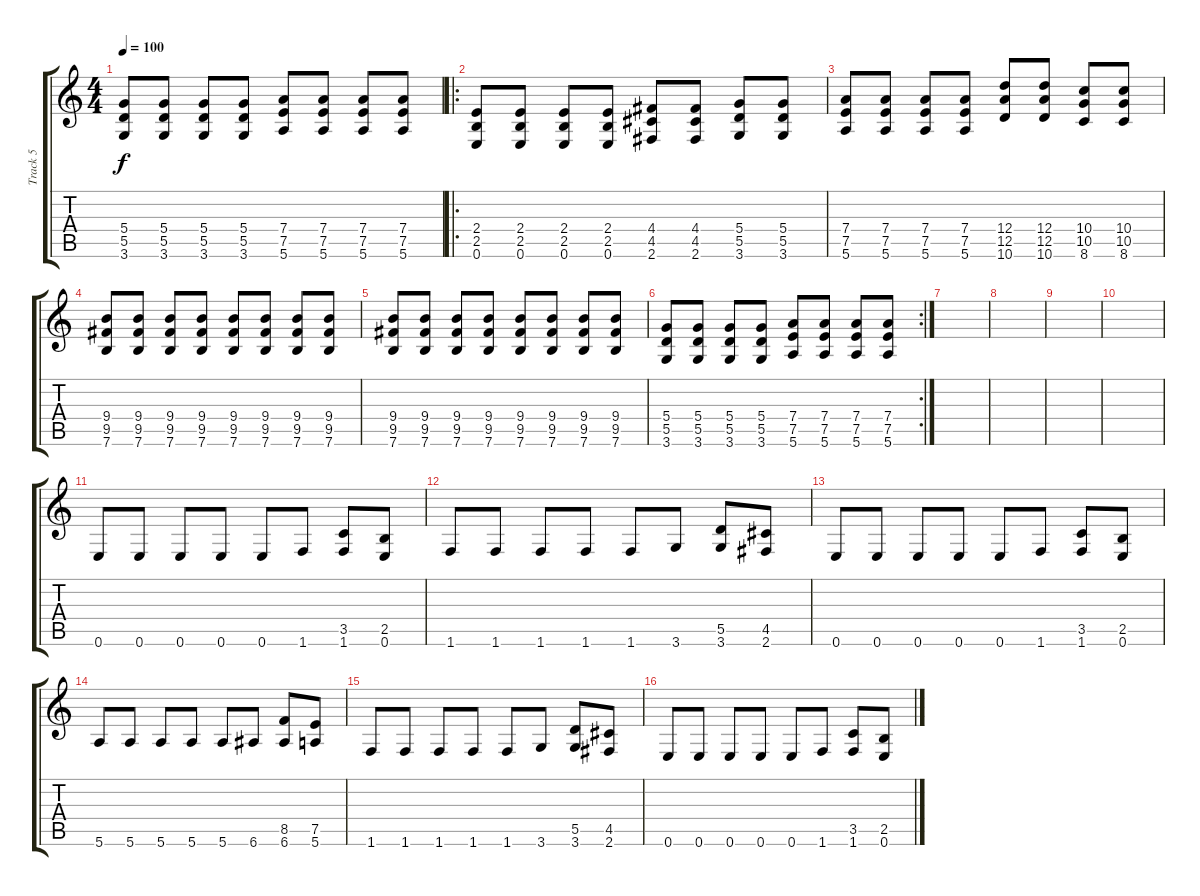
\track ("Track 5" "Track 5") {instrument distortionguitar}
\staff {score tabs}
\tuning (E4 B3 G3 D3 A2 E2) {hide}
\ts (4 4)
\tempo 100
\clef g2
\ks c
(5.4 5.5 3.6).8{dy f} (5.4 5.5 3.6).8 (5.4 5.5 3.6).8 (5.4 5.5 3.6).8 (7.4 7.5 5.6).8 (7.4 7.5 5.6).8 (7.4 7.5 5.6).8 (7.4 7.5 5.6).8 |
\ro
(2.4 2.5 0.6).8 (2.4 2.5 0.6).8 (2.4 2.5 0.6).8 (2.4 2.5 0.6).8 (4.4 4.5 2.6).8 (4.4 4.5 2.6).8 (5.4 5.5 3.6).8 (5.4 5.5 3.6).8 |
(7.4 7.5 5.6).8 (7.4 7.5 5.6).8 (7.4 7.5 5.6).8 (7.4 7.5 5.6).8 (12.4 12.5 10.6).8 (12.4 12.5 10.6).8 (10.4 10.5 8.6).8 (10.4 10.5 8.6).8 |
(9.4 9.5 7.6).8 (9.4 9.5 7.6).8 (9.4 9.5 7.6).8 (9.4 9.5 7.6).8 (9.4 9.5 7.6).8 (9.4 9.5 7.6).8 (9.4 9.5 7.6).8 (9.4 9.5 7.6).8 |
(9.4 9.5 7.6).8 (9.4 9.5 7.6).8 (9.4 9.5 7.6).8 (9.4 9.5 7.6).8 (9.4 9.5 7.6).8 (9.4 9.5 7.6).8 (9.4 9.5 7.6).8 (9.4 9.5 7.6).8 |
\rc 2
(5.4 5.5 3.6).8 (5.4 5.5 3.6).8 (5.4 5.5 3.6).8 (5.4 5.5 3.6).8 (7.4 7.5 5.6).8 (7.4 7.5 5.6).8 (7.4 7.5 5.6).8 (7.4 7.5 5.6).8 |
|
|
|
|
0.6.8 0.6.8 0.6.8 0.6.8 0.6.8 1.6.8 (3.5 1.6).8 (2.5 0.6).8 |
1.6.8 1.6.8 1.6.8 1.6.8 1.6.8 3.6.8 (5.5 3.6).8 (4.5 2.6).8 |
0.6.8 0.6.8 0.6.8 0.6.8 0.6.8 1.6.8 (3.5 1.6).8 (2.5 0.6).8 |
5.6.8 5.6.8 5.6.8 5.6.8 5.6.8 6.6.8 (8.5 6.6).8 (7.5 5.6).8 |
1.6.8 1.6.8 1.6.8 1.6.8 1.6.8 3.6.8 (5.5 3.6).8 (4.5 2.6).8 |
0.6.8 0.6.8 0.6.8 0.6.8 0.6.8 1.6.8 (3.5 1.6).8 (2.5 0.6).8
